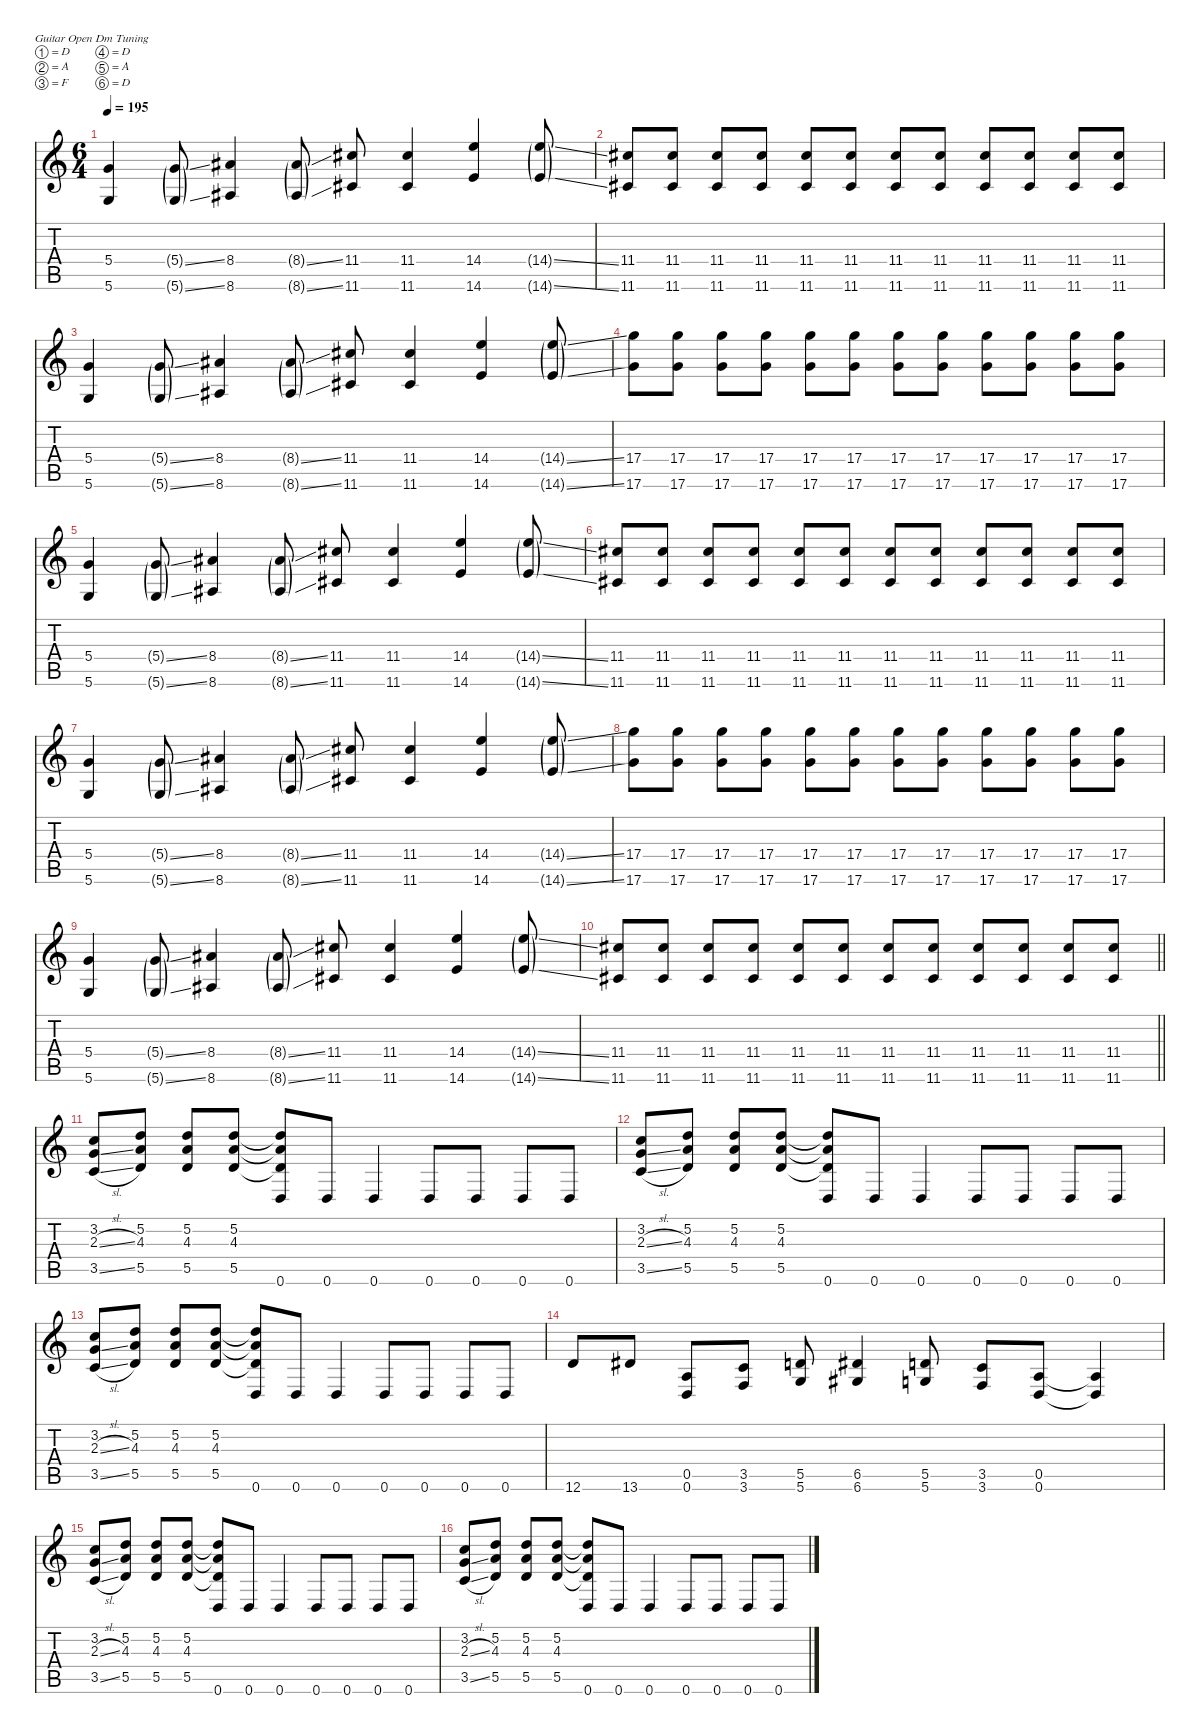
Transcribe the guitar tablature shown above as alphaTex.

\defaultSystemsLayout 4
\hideDynamics
\bracketExtendMode nobrackets
\singleTrackTrackNamePolicy hidden
\multiTrackTrackNamePolicy hidden
\firstSystemTrackNameMode fullname
\firstSystemTrackNameOrientation horizontal
\otherSystemsTrackNameOrientation horizontal
\track ("Guitar 1" "dist.guit.") {defaultSystemsLayout 4 mute instrument distortionguitar}
\staff {score tabs}
\tuning (D4 A3 F3 D3 A2 D2)
\ts (6 4)
\tempo 195
\clef g2
\ks c
(5.4 5.6).4{dy f beam Up} (5.4{ss g} 5.6{ss g}).8{dy mf beam Up} (8.4{acc #} 8.6{acc #}).4{dy f beam Up} (8.4{ss g acc #} 8.6{ss g acc #}).8{dy mf beam Up} (11.4{acc #} 11.6{acc #}).8{dy f beam Up} (11.4{acc #} 11.6{acc #}).4{beam Up} (14.4 14.6).4{beam Up} (14.4{ss g} 14.6{ss g}).8{dy mf beam Up} |
(11.4{acc #} 11.6{acc #}).8{dy f beam Up} (11.4{acc #} 11.6{acc #}).8{beam Up} (11.4{acc #} 11.6{acc #}).8{beam Up} (11.4{acc #} 11.6{acc #}).8{beam Up} (11.4{acc #} 11.6{acc #}).8{beam Up} (11.4{acc #} 11.6{acc #}).8{beam Up} (11.4{acc #} 11.6{acc #}).8{beam Up} (11.4{acc #} 11.6{acc #}).8{beam Up} (11.4{acc #} 11.6{acc #}).8{beam Up} (11.4{acc #} 11.6{acc #}).8{beam Up} (11.4{acc #} 11.6{acc #}).8{beam Up} (11.4{acc #} 11.6{acc #}).8{beam Up} |
(5.4 5.6).4{beam Up} (5.4{ss g} 5.6{ss g}).8{dy mf beam Up} (8.4{acc #} 8.6{acc #}).4{dy f beam Up} (8.4{ss g acc #} 8.6{ss g acc #}).8{dy mf beam Up} (11.4{acc #} 11.6{acc #}).8{dy f beam Up} (11.4{acc #} 11.6{acc #}).4{beam Up} (14.4 14.6).4{beam Up} (14.4{ss g} 14.6{ss g}).8{dy mf beam Up} |
(17.4 17.6).8{dy f beam Down} (17.4 17.6).8{beam Down} (17.4 17.6).8{beam Down} (17.4 17.6).8{beam Down} (17.4 17.6).8{beam Down} (17.4 17.6).8{beam Down} (17.4 17.6).8{beam Down} (17.4 17.6).8{beam Down} (17.4 17.6).8{beam Down} (17.4 17.6).8{beam Down} (17.4 17.6).8{beam Down} (17.4 17.6).8{beam Down} |
(5.4 5.6).4{beam Up} (5.4{ss g} 5.6{ss g}).8{dy mf beam Up} (8.4{acc #} 8.6{acc #}).4{dy f beam Up} (8.4{ss g acc #} 8.6{ss g acc #}).8{dy mf beam Up} (11.4{acc #} 11.6{acc #}).8{dy f beam Up} (11.4{acc #} 11.6{acc #}).4{beam Up} (14.4 14.6).4{beam Up} (14.4{ss g} 14.6{ss g}).8{dy mf beam Up} |
(11.4{acc #} 11.6{acc #}).8{dy f beam Up} (11.4{acc #} 11.6{acc #}).8{beam Up} (11.4{acc #} 11.6{acc #}).8{beam Up} (11.4{acc #} 11.6{acc #}).8{beam Up} (11.4{acc #} 11.6{acc #}).8{beam Up} (11.4{acc #} 11.6{acc #}).8{beam Up} (11.4{acc #} 11.6{acc #}).8{beam Up} (11.4{acc #} 11.6{acc #}).8{beam Up} (11.4{acc #} 11.6{acc #}).8{beam Up} (11.4{acc #} 11.6{acc #}).8{beam Up} (11.4{acc #} 11.6{acc #}).8{beam Up} (11.4{acc #} 11.6{acc #}).8{beam Up} |
(5.4 5.6).4{beam Up} (5.4{ss g} 5.6{ss g}).8{dy mf beam Up} (8.4{acc #} 8.6{acc #}).4{dy f beam Up} (8.4{ss g acc #} 8.6{ss g acc #}).8{dy mf beam Up} (11.4{acc #} 11.6{acc #}).8{dy f beam Up} (11.4{acc #} 11.6{acc #}).4{beam Up} (14.4 14.6).4{beam Up} (14.4{ss g} 14.6{ss g}).8{dy mf beam Up} |
(17.4 17.6).8{dy f beam Down} (17.4 17.6).8{beam Down} (17.4 17.6).8{beam Down} (17.4 17.6).8{beam Down} (17.4 17.6).8{beam Down} (17.4 17.6).8{beam Down} (17.4 17.6).8{beam Down} (17.4 17.6).8{beam Down} (17.4 17.6).8{beam Down} (17.4 17.6).8{beam Down} (17.4 17.6).8{beam Down} (17.4 17.6).8{beam Down} |
(5.4 5.6).4{beam Up} (5.4{ss g} 5.6{ss g}).8{dy mf beam Up} (8.4{acc #} 8.6{acc #}).4{dy f beam Up} (8.4{ss g acc #} 8.6{ss g acc #}).8{dy mf beam Up} (11.4{acc #} 11.6{acc #}).8{dy f beam Up} (11.4{acc #} 11.6{acc #}).4{beam Up} (14.4 14.6).4{beam Up} (14.4{ss g} 14.6{ss g}).8{dy mf beam Up} |
\barLineRight lightlight
(11.4{acc #} 11.6{acc #}).8{dy f beam Up} (11.4{acc #} 11.6{acc #}).8{beam Up} (11.4{acc #} 11.6{acc #}).8{beam Up} (11.4{acc #} 11.6{acc #}).8{beam Up} (11.4{acc #} 11.6{acc #}).8{beam Up} (11.4{acc #} 11.6{acc #}).8{beam Up} (11.4{acc #} 11.6{acc #}).8{beam Up} (11.4{acc #} 11.6{acc #}).8{beam Up} (11.4{acc #} 11.6{acc #}).8{beam Up} (11.4{acc #} 11.6{acc #}).8{beam Up} (11.4{acc #} 11.6{acc #}).8{beam Up} (11.4{acc #} 11.6{acc #}).8{beam Up} |
(3.2 2.3{sl} 3.5{sl}).8{beam Up} (5.2 4.3 5.5).8{beam Up} (5.2 4.3 5.5).8{beam Up} (5.2 4.3 5.5).8{beam Up} (5.2{t} 4.3{t} 5.5{t} 0.6).8{beam Up} 0.6.8{beam Up} 0.6.4{beam Up} 0.6.8{beam Up} 0.6.8{beam Up} 0.6.8{beam Up} 0.6.8{beam Up} |
(3.2 2.3{sl} 3.5{sl}).8{beam Up} (5.2 4.3 5.5).8{beam Up} (5.2 4.3 5.5).8{beam Up} (5.2 4.3 5.5).8{beam Up} (5.2{t} 4.3{t} 5.5{t} 0.6).8{beam Up} 0.6.8{beam Up} 0.6.4{beam Up} 0.6.8{beam Up} 0.6.8{beam Up} 0.6.8{beam Up} 0.6.8{beam Up} |
(3.2 2.3{sl} 3.5{sl}).8{beam Up} (5.2 4.3 5.5).8{beam Up} (5.2 4.3 5.5).8{beam Up} (5.2 4.3 5.5).8{beam Up} (5.2{t} 4.3{t} 5.5{t} 0.6).8{beam Up} 0.6.8{beam Up} 0.6.4{beam Up} 0.6.8{beam Up} 0.6.8{beam Up} 0.6.8{beam Up} 0.6.8{beam Up} |
12.6.8{beam Up} 13.6{acc #}.8{beam Up} (0.5 0.6).8{beam Up} (3.5 3.6).8{beam Up} (5.5 5.6).8{beam Up} (6.5{acc #} 6.6{acc #}).4{beam Up} (5.5 5.6).8{beam Up} (3.5 3.6).8{beam Up} (0.5 0.6).8{beam Up} (0.5{t} 0.6{t}).4{beam Up} |
(3.2 2.3{sl} 3.5{sl}).8{beam Up} (5.2 4.3 5.5).8{beam Up} (5.2 4.3 5.5).8{beam Up} (5.2 4.3 5.5).8{beam Up} (5.2{t} 4.3{t} 5.5{t} 0.6).8{beam Up} 0.6.8{beam Up} 0.6.4{beam Up} 0.6.8{beam Up} 0.6.8{beam Up} 0.6.8{beam Up} 0.6.8{beam Up} |
(3.2 2.3{sl} 3.5{sl}).8{beam Up} (5.2 4.3 5.5).8{beam Up} (5.2 4.3 5.5).8{beam Up} (5.2 4.3 5.5).8{beam Up} (5.2{t} 4.3{t} 5.5{t} 0.6).8{beam Up} 0.6.8{beam Up} 0.6.4{beam Up} 0.6.8{beam Up} 0.6.8{beam Up} 0.6.8{beam Up} 0.6.8{beam Up}
